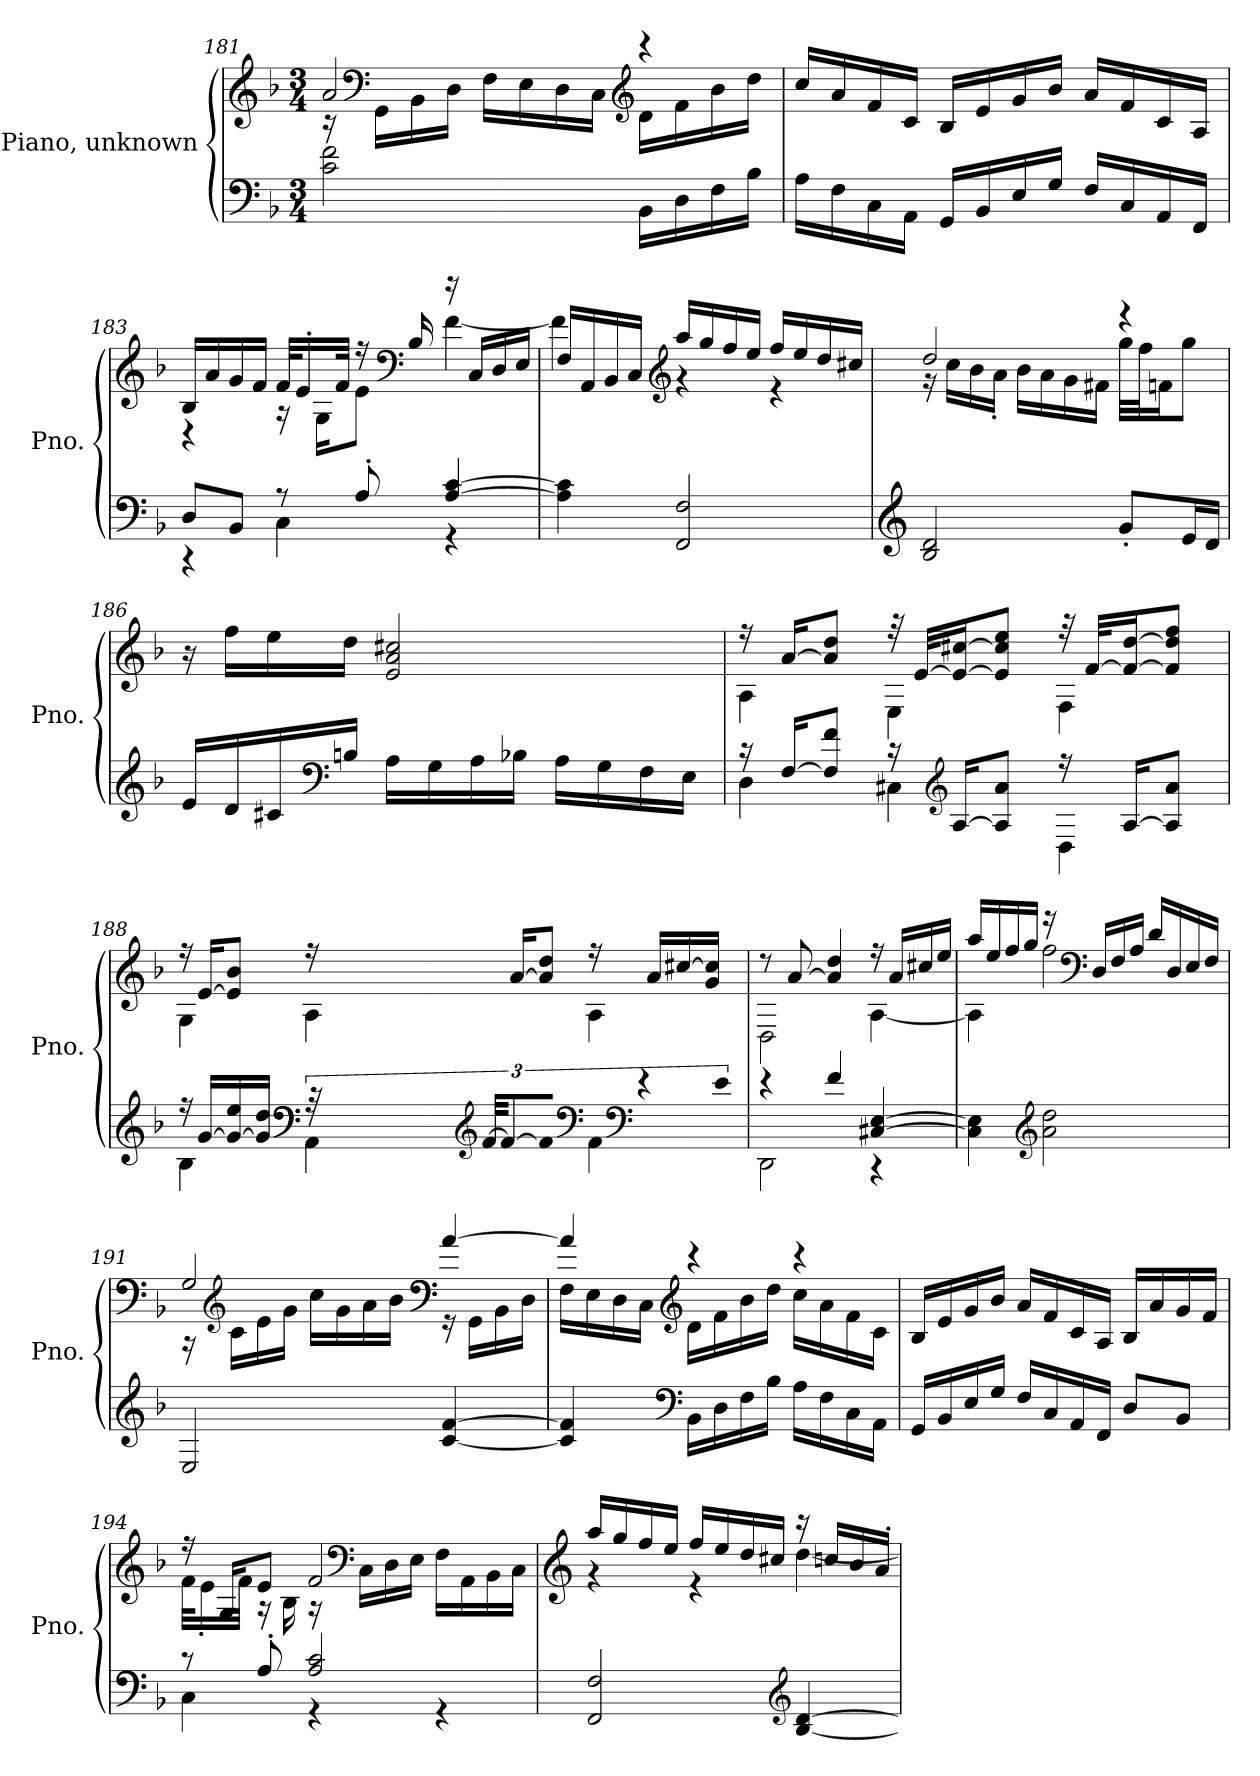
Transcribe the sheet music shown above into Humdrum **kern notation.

**kern	**kern
*part1	*part1
*staff2	*staff1
*I"Piano, unknown	*
*I'Pno.	*
*clefF4	*clefG2
*k[b-]	*k[b-]
*M3/4	*M3/4
=181	=181
*	*^
2c\ 2f\	2a/	16r
*	*clefF4	*
.	.	16GG\LL
.	.	16BB-\
.	.	16D\JJ
.	.	16F\LL
.	.	16E\
.	.	16D\
.	.	16C\JJ
*	*clefG2	*
16BB-\LL	4r	16d\LL
16D\	.	16f\
16F\	.	16b-\
16B-\JJ	.	16dd\JJ
*	*v	*v
=182	=182
16A\LL	16cc/LL
16F\	16a/
16C\	16f/
16AA\JJ	16c/JJ
16GG/LL	16B-/LL
16BB-/	16e/
16E/	16g/
16G/JJ	16b-/JJ
16F/LL	16a/LL
16C/	16f/
16AA/	16c/
16FF/JJ	16A/JJ
!!LO:LB:g=z
=183	=183
*^	*^
8D/L	4r	16B-/LL	4r
.	.	16a/	.
8BB-/J	.	16g/	.
.	.	16f/JJ	.
8r	4C\	32f/KLL	16r
.	.	16e'/	.
.	.	.	16G\KL
.	.	32f/JJk	.
8A'/	.	16r	8e\J
*	*	*clefF4	*
.	.	16B-/	.
[4A/ [4c/	4r	16r	[4f\
.	.	16C/LL	.
.	.	16D/	.
.	.	16E/JJ	.
*v	*v	*	*
=184	=184	=184
4A\] 4c\]	16F/LL	4f\]
.	16AA/	.
.	16BB-/	.
.	16C/JJ	.
*	*clefG2	*
2FF/ 2F/	16aa/LL	4r
.	16gg/	.
.	16ff/	.
.	16ee/JJ	.
.	16ff/LL	4r
.	16ee/	.
.	16dd/	.
.	16cc#X/JJ	.
!!LO:PB:g=z	!!
=185	=185	=185
*clefG2	*	*
2B-/ 2d/	2dd/	16r
.	.	16cc\LL
.	.	16b-\
.	.	16a'\JJ
.	.	16b-\LL
.	.	16a\
.	.	16g\
.	.	16f#X\JJ
8g'/L	4r	32gg\LLL
.	.	32ff\J
.	.	16fn\J
16e/L	.	8gg\J
16d/JJ	.	.
*	*v	*v
=186	=186
16e/LL	16r
16d/	16ff\LL
16c#X/	16ee\
*clefF4	*
16Bn/JJ	16dd\JJ
16A\LL	2e/ 2a/ 2cc#X/
16G\	.
16A\	.
16B-X\JJ	.
16A\LL	.
16G\	.
16F\	.
16E\JJ	.
!!LO:LB:g=z
=187	=187
*^	*^
16r	4D\	16r	4A\
[16F/KL	.	[16a/KL	.
8F/] 8f/J	.	8a/] 8dd/J	.
16r	4C#X\	32r	4E\
.	.	[32e/KLL	.
*clefG2	*	*	*
[16A/KL	.	16e/_ [16cc#X/J	.
8A/] 8a/J	.	8e/] 8cc#/] 8ee/J	.
16r	4D\	32r	4F\
.	.	[32f/KLL	.
[16A/KL	.	16f/_ [16dd/J	.
8A/] 8a/J	.	8f/] 8dd/] 8ff/J	.
=188	=188	=188	=188
16r	4B-\	16r	4G\
[16g/LL	.	[16e/KL	.
16g/_ 16ee/	.	8e/] 8b-/J	.
16g/] 16dd/JJ	.	.	.
*clefF4	*	*	*
48r	4AA\	16r	4A\
*clefG2	*	*	*
[48f/KKL	.	.	.
12f/_	.	.	.
.	.	[16a/KL	.
8f/J]	.	8a/] 8dd/J	.
*clefF4	*	*	*
8r	4AA\	16r	4A\
.	.	16a/LL	.
8e/	.	[16cc#X/	.
.	.	16g/ 16cc#/]JJ	.
!!LO:LB:g=z	!!
=189	=189	=189	=189
4r	2DD\	8r	2D\
.	.	[8a/	.
4f/	.	4a/] 4dd/	.
[4C#X/ [4E/	4r	16r	[4A\
.	.	16a/LL	.
.	.	16cc#X/	.
.	.	16ee/JJ	.
*v	*v	*	*
=190	=190	=190
4C#\] 4E\]	16aa/LL	4A\]
.	16ee/	.
.	16ff/	.
.	16gg/JJ	.
*clefG2	*	*
2a\ 2dd\	16r	2ff\
*	*clefF4	*
.	16D/LL	.
.	16F/	.
.	16A/JJ	.
.	16d/LL	.
.	16D/	.
.	16E/	.
.	16F/JJ	.
=191	=191	=191
2E/	2G/	16r
*	*clefG2	*
.	.	16c\LL
.	.	16e\
.	.	16g\JJ
.	.	16cc\LL
.	.	16g\
.	.	16a\
.	.	16b-\JJ
*	*clefF4	*
[4c/ [4f/	[4a/	16r
.	.	16GG\LL
.	.	16BB-\
.	.	16D\JJ
!!LO:LB:g=z	!!
=192	=192	=192
4c/] 4f/]	4a/]	16F\LL
.	.	16E\
.	.	16D\
.	.	16C\JJ
*clefF4	*clefG2	*
16BB-\LL	4r	16d\LL
16D\	.	16f\
16F\	.	16b-\
16B-\JJ	.	16dd\JJ
16A\LL	4r	16cc\LL
16F\	.	16a\
16C\	.	16f\
16AA\JJ	.	16c\JJ
*	*v	*v
=193	=193
16GG/LL	16B-/LL
16BB-/	16e/
16E/	16g/
16G/JJ	16b-/JJ
16F/LL	16a/LL
16C/	16f/
16AA/	16c/
16FF/JJ	16A/JJ
8D/L	16B-/LL
.	16a/
8BB-/J	16g/
.	16f/JJ
=194	=194
*^	*^
8r	4C\	16r	32f\KLL
.	.	.	16e'\
.	.	16G/KL	.
.	.	.	32f\JJk
8A'/	.	8e/J	16r
.	.	.	16B-\
2A/ 2c/	4r	2f/	16r
*	*	*clefF4	*
.	.	.	16C\LL
.	.	.	16D\
.	.	.	16E\JJ
.	4r	.	16F\LL
.	.	.	16AA\
.	.	.	16BB-\
.	.	.	16C\JJ
*v	*v	*	*
!!LO:LB:g=z	!!
=195	=195	=195
*	*clefG2	*
2FF/ 2F/	16aa/LL	4r
.	16gg/	.
.	16ff/	.
.	16ee/JJ	.
.	16ff/LL	4r
.	16ee/	.
.	16dd/	.
.	16cc#X/JJ	.
*clefG2	*	*
[4B-/ [4d/	16r	[4dd\
.	16ccn/LL	.
.	16b-/	.
.	16a'/JJ	.
*	*v	*v
=	=
*-	*-
